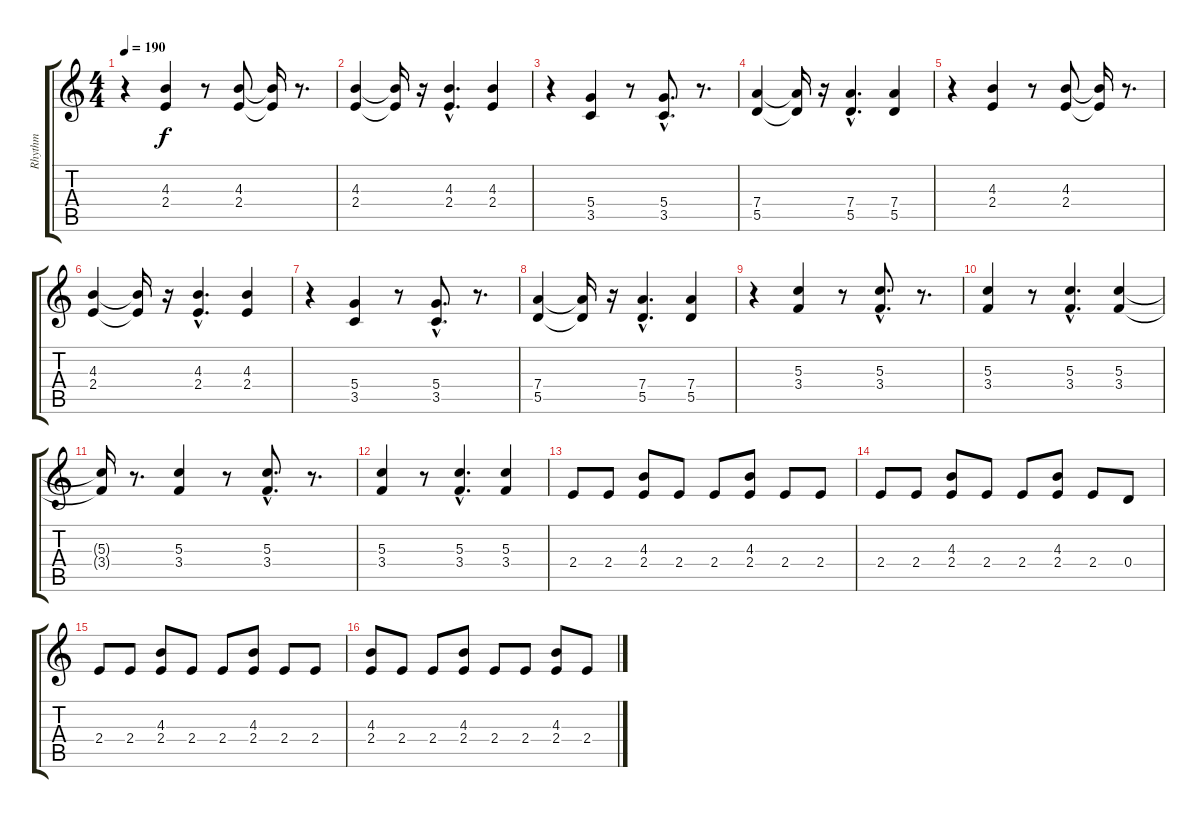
\track ("Rhythm" "Rhythm") {instrument distortionguitar}
\staff {score tabs}
\tuning (E4 B3 G3 D3 A2 E2) {hide}
\ts (4 4)
\tempo 190
\clef g2
\ks c
r.4{dy f} (4.3 2.4).4 r.8 (4.3 2.4).8 (4.3{t} 2.4{t}).16 r.8{d} |
(4.3 2.4).4 (4.3{t} 2.4{t}).16 r.16 (4.3{hac} 2.4{hac}).4{d} (4.3 2.4).4 |
r.4 (5.4 3.5).4 r.8 (5.4{hac} 3.5{hac}).8{d} r.8{d} |
(7.4 5.5).4 (7.4{t} 5.5{t}).16 r.16 (7.4{hac} 5.5{hac}).4{d} (7.4 5.5).4 |
r.4 (4.3 2.4).4 r.8 (4.3 2.4).8 (4.3{t} 2.4{t}).16 r.8{d} |
(4.3 2.4).4 (4.3{t} 2.4{t}).16 r.16 (4.3{hac} 2.4{hac}).4{d} (4.3 2.4).4 |
r.4 (5.4 3.5).4 r.8 (5.4{hac} 3.5{hac}).8{d} r.8{d} |
(7.4 5.5).4 (7.4{t} 5.5{t}).16 r.16 (7.4{hac} 5.5{hac}).4{d} (7.4 5.5).4 |
r.4 (5.3 3.4).4 r.8 (5.3{hac} 3.4{hac}).8{d} r.8{d} |
(5.3 3.4).4 r.8 (5.3{hac} 3.4{hac}).4{d} (5.3 3.4).4 |
(5.3{t} 3.4{t}).16 r.8{d} (5.3 3.4).4 r.8 (5.3{hac} 3.4{hac}).8{d} r.8{d} |
(5.3 3.4).4 r.8 (5.3{hac} 3.4{hac}).4{d} (5.3 3.4).4 |
2.4.8 2.4.8 (4.3 2.4).8 2.4.8 2.4.8 (4.3 2.4).8 2.4.8 2.4.8 |
2.4.8 2.4.8 (4.3 2.4).8 2.4.8 2.4.8 (4.3 2.4).8 2.4.8 0.4.8 |
2.4.8 2.4.8 (4.3 2.4).8 2.4.8 2.4.8 (4.3 2.4).8 2.4.8 2.4.8 |
(4.3 2.4).8 2.4.8 2.4.8 (4.3 2.4).8 2.4.8 2.4.8 (4.3 2.4).8 2.4.8
